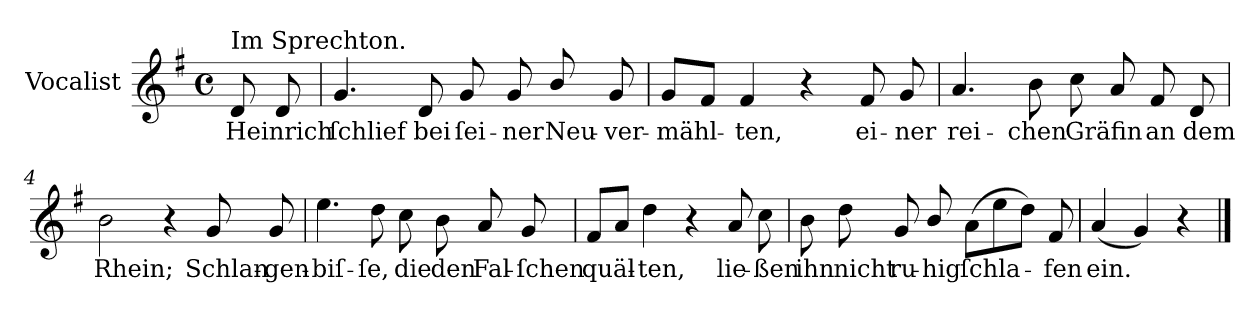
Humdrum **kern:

**kern	**text
*part1	*part1
*staff1	*staff1
*I"Vocalist	*
*clefG2	*
*k[f#]	*
*G:	*
*M4/4	*
*met(c)	*
=	=
!LO:TX:a:t=Im Sprechton.	!
8d	Heinrich
8d	.
=1	=1
4.g	ſchlief
8d	bei
8g	ſei-
8g	-ner
8b/	Neu-
8g	-ver-
=2	=2
8gL	-mähl-
8f#J	.
4f#	-ten,
4r	.
8f#	ei-
8g	-ner
=3	=3
4.a	rei-
8b	-chen
8cc	Gräfin
8a	.
8f#	an
8d	dem
=4	=4
2b	Rhein;
4r	.
8g	Schlan-
8g	-gen-
=5	=5
4.ee	-biſ-
8dd	-ſe,
8cc	die
8b	den
8a	Fal-
8g	-ſchen
=6	=6
8f#L	quäl-
8aJ	.
4dd	-ten,
4r	.
8a	lie-
8cc	-ßen
=7	=7
8b	ihn
8dd	nicht
8g	ru-
8b/	-hig
(8aL	ſchla-
8ee	.
8ddJ)	.
8f#	-fen
=8	=8
(4a	ein.
4g)	.
4r	.
==	==
*-	*-
